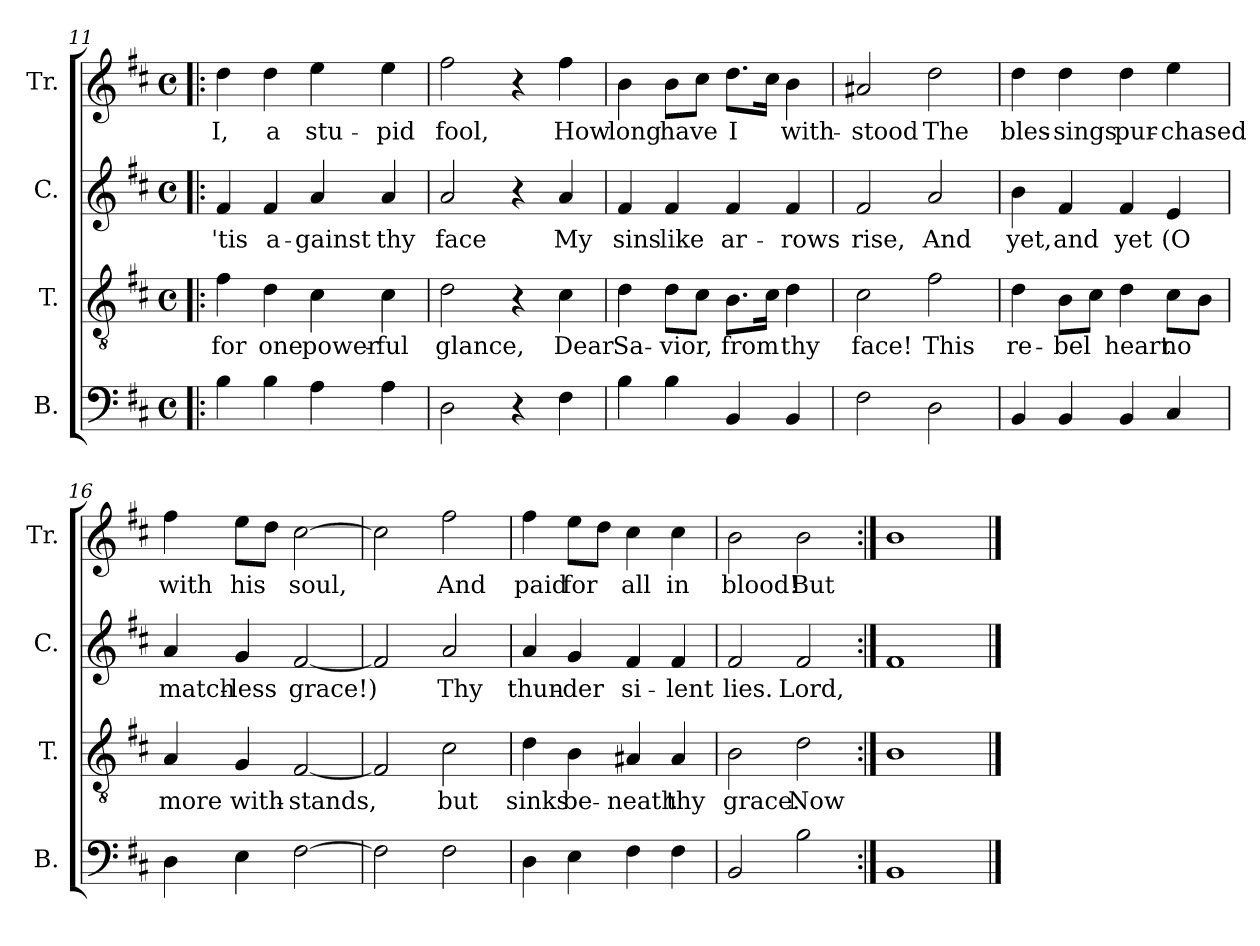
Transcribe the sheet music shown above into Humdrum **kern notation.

**kern	**kern	**text	**kern	**text	**kern	**text
*part4	*part3	*part3	*part2	*part2	*part1	*part1
*staff4	*staff3	*staff3	*staff2	*staff2	*staff1	*staff1
*I"B.	*I"T.	*	*I"C.	*	*I"Tr.	*
*I'B.	*I'T.	*	*I'C.	*	*I'Tr.	*
*clefF4	*clefGv2	*	*clefG2	*	*clefG2	*
*k[f#c#]	*k[f#c#]	*	*k[f#c#]	*	*k[f#c#]	*
*M4/4	*M4/4	*	*M4/4	*	*M4/4	*
*met(c)	*met(c)	*	*met(c)	*	*met(c)	*
=11!|:	=11!|:	=11!|:	=11!|:	=11!|:	=11!|:	=11!|:
4B\	4f#\	for	4f#/	'tis	4dd\	I,
4B\	4d\	one	4f#/	a-	4dd\	a
4A\	4c#\	power-	4a/	-gainst	4ee\	stu-
4A\	4c#\	-ful	4a/	thy	4ee\	-pid
!!LO:LB:g=z
=12	=12	=12	=12	=12	=12	=12
2D\	2d\	glance,	2a/	face	2ff#\	fool,
4r	4r	.	4r	.	4r	.
4F#\	4c#\	Dear	4a/	My	4ff#\	How
=13	=13	=13	=13	=13	=13	=13
4B\	4d\	Sa-	4f#/	sins	4b\	long
4B\	8d\L	-vior,	4f#/	like	8b\L	have
.	8c#\J	.	.	.	8cc#\J	.
4BB/	8.B\L	from	4f#/	ar-	8.dd\L	I
.	16c#\Jk	.	.	.	16cc#\Jk	.
4BB/	4d\	thy	4f#/	-rows	4b\	with-
=14	=14	=14	=14	=14	=14	=14
2F#\	2c#\	face!	2f#/	rise,	2a#X/	-stood
2D\	2f#\	This	2a/	And	2dd\	The
=15	=15	=15	=15	=15	=15	=15
4BB/	4d\	re-	4b\	yet,	4dd\	bles-
4BB/	8B\L	-bel	4f#/	and	4dd\	-sings
.	8c#\J	.	.	.	.	.
4BB/	4d\	heart	4f#/	yet	4dd\	pur-
4C#/	8c#\L	no	4e/	(O	4ee\	-chased
.	8B\J	.	.	.	.	.
=16	=16	=16	=16	=16	=16	=16
4D\	4A/	more	4a/	match-	4ff#\	with
4E\	4G/	with-	4g/	-less	8ee\L	his
.	.	.	.	.	8dd\J	.
[2F#\	[2F#/	-stands,	[2f#/	grace!)	[2cc#\	soul,
=17	=17	=17	=17	=17	=17	=17
2F#\]	2F#/]	.	2f#/]	.	2cc#\]	.
2F#\	2c#\	but	2a/	Thy	2ff#\	And
!!LO:LB:g=z
=18	=18	=18	=18	=18	=18	=18
4D\	4d\	sinks	4a/	thun-	4ff#\	paid
4E\	4B\	be-	4g/	-der	8ee\L	for
.	.	.	.	.	8dd\J	.
4F#\	4A#X/	-neath	4f#/	si-	4cc#\	all
4F#\	4A#/	thy	4f#/	-lent	4cc#\	in
=19	=19	=19	=19	=19	=19	=19
2BB/	2B\	grace.	2f#/	lies.	2b\	blood!
2B\	2d\	Now	2f#/	Lord,	2b\	But
=20:|!	=20:|!	=20:|!	=20:|!	=20:|!	=20:|!	=20:|!
1BB	1B	.	1f#	.	1b	.
==	==	==	==	==	==	==
*-	*-	*-	*-	*-	*-	*-
